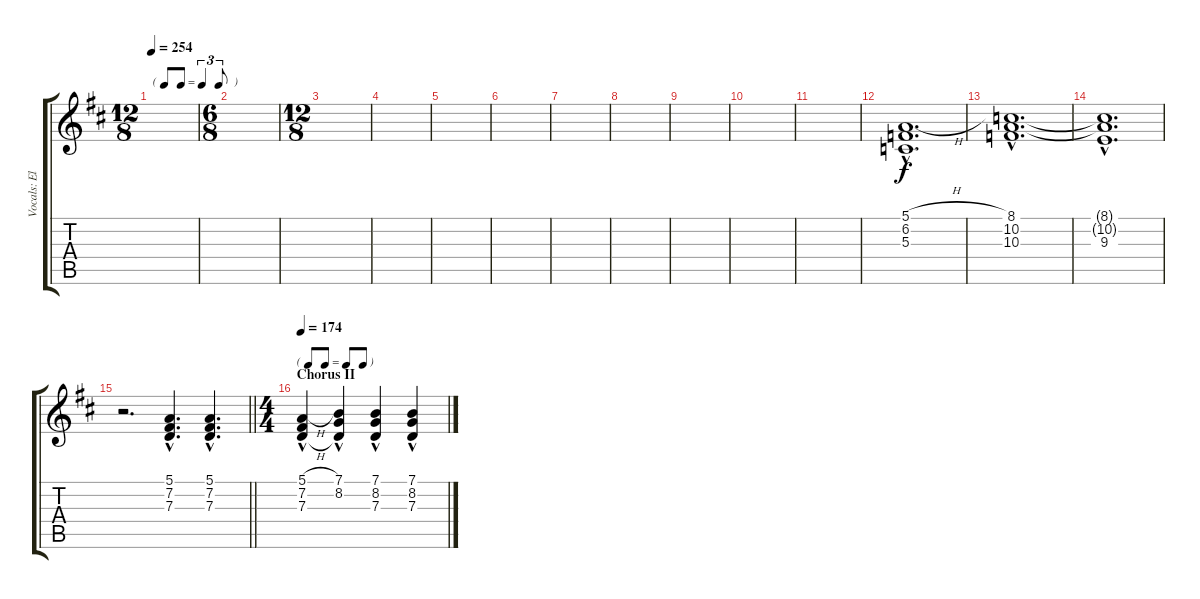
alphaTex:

\track ("Vocals: Ellen" "Vocals: El") {instrument lead8bassandlead}
\staff {score tabs}
\tuning (E4 B3 G3 D3 A2 E2) {hide}
\ts (12 8)
\tf triplet8th
\tempo 254
\clef g2
\ks d
|
\ts (6 8)
|
\ts (12 8)
|
|
|
|
|
|
|
|
|
(5.1{h hac} 6.2{hac} 5.3{hac}).1{d} |
(8.1{hac} 10.2{hac} 10.3{hac}).1{d} |
(8.1{t} 10.2{t} 9.3{hac}).1{d} |
\barLineRight lightlight
r.2{d} (5.1{hac} 7.2{hac} 7.3{hac}).4{d} (5.1{hac} 7.2{hac} 7.3{hac}).4{d} |
\ts (4 4)
\tf none
\section ("" "Chorus II")
\tempo 174
(5.1{h hac} 7.2{hac} 7.3{hac}).4 (7.1{hac} 8.2{hac} 7.3{t}).4 (7.1{hac} 8.2{hac} 7.3{hac}).4 (7.1{hac} 8.2{hac} 7.3{hac}).4
